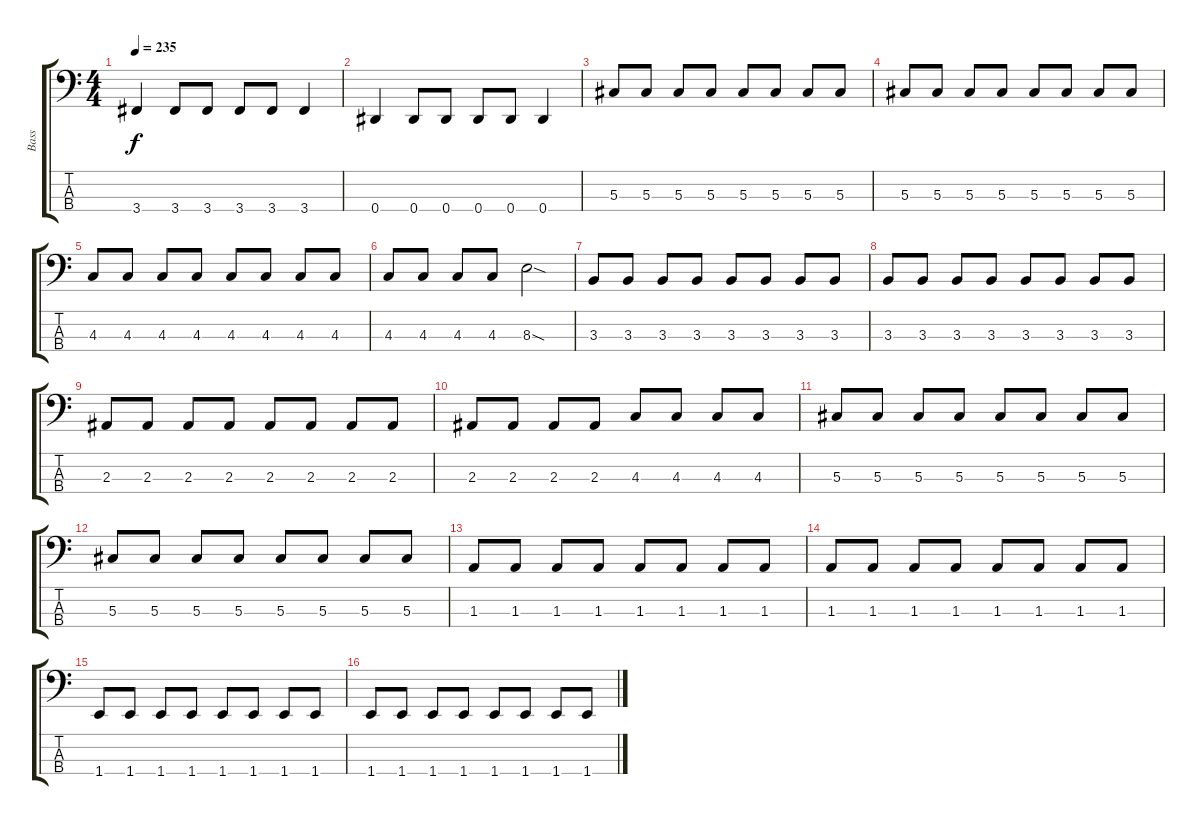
\track ("Bass" "Bass") {instrument electricbassfinger}
\staff {score tabs}
\tuning (Gb2 Db2 Ab1 Eb1) {hide}
\ts (4 4)
\tempo 235
\clef f4
\ks aminor
3.4.4{dy f} 3.4.8 3.4.8 3.4.8 3.4.8 3.4.4 |
0.4.4 0.4.8 0.4.8 0.4.8 0.4.8 0.4.4 |
5.3.8 5.3.8 5.3.8 5.3.8 5.3.8 5.3.8 5.3.8 5.3.8 |
5.3.8 5.3.8 5.3.8 5.3.8 5.3.8 5.3.8 5.3.8 5.3.8 |
4.3.8 4.3.8 4.3.8 4.3.8 4.3.8 4.3.8 4.3.8 4.3.8 |
4.3.8 4.3.8 4.3.8 4.3.8 8.3{sod}.2 |
3.3.8 3.3.8 3.3.8 3.3.8 3.3.8 3.3.8 3.3.8 3.3.8 |
3.3.8 3.3.8 3.3.8 3.3.8 3.3.8 3.3.8 3.3.8 3.3.8 |
2.3.8 2.3.8 2.3.8 2.3.8 2.3.8 2.3.8 2.3.8 2.3.8 |
2.3.8 2.3.8 2.3.8 2.3.8 4.3.8 4.3.8 4.3.8 4.3.8 |
5.3.8 5.3.8 5.3.8 5.3.8 5.3.8 5.3.8 5.3.8 5.3.8 |
5.3.8 5.3.8 5.3.8 5.3.8 5.3.8 5.3.8 5.3.8 5.3.8 |
1.3.8 1.3.8 1.3.8 1.3.8 1.3.8 1.3.8 1.3.8 1.3.8 |
1.3.8 1.3.8 1.3.8 1.3.8 1.3.8 1.3.8 1.3.8 1.3.8 |
1.4.8 1.4.8 1.4.8 1.4.8 1.4.8 1.4.8 1.4.8 1.4.8 |
1.4.8 1.4.8 1.4.8 1.4.8 1.4.8 1.4.8 1.4.8 1.4.8
